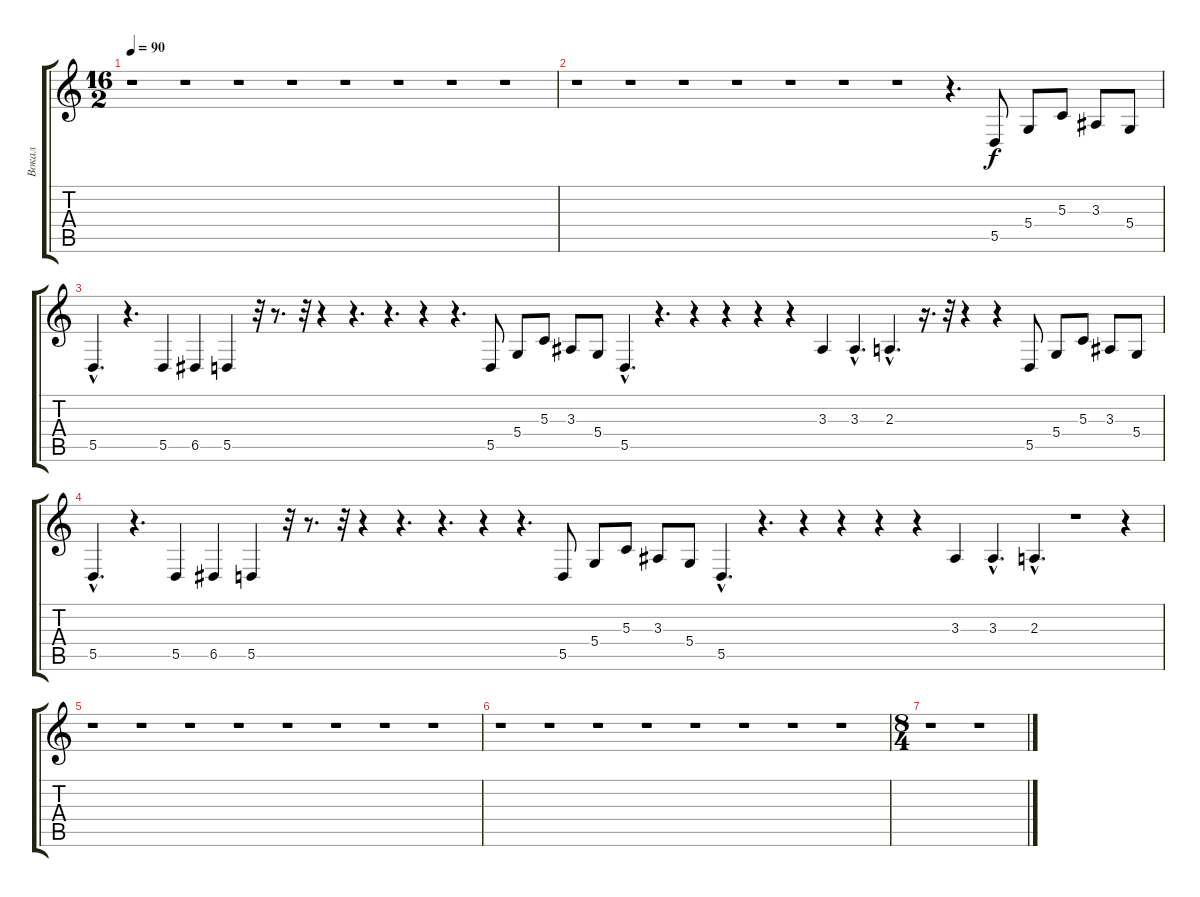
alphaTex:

\track ("Вокал" "Вокал") {instrument choiraahs}
\staff {score tabs}
\tuning (E4 B3 G3 D3 A2 E2) {hide}
\ts (16 2)
\tempo 90
\clef g2
\ks c
r.1{dy f} r.1 r.1 r.1 r.1 r.1 r.1 r.1 |
r.1 r.1 r.1 r.1 r.1 r.1 r.1 r.4{d} 5.5.8 5.4.8 5.3.8 3.3.8 5.4.8 |
5.5{hac}.4{d} r.4{d} 5.5.4 6.5.4 5.5.4 r.32 r.8{d} r.32 r.4 r.4{d} r.4{d} r.4 r.4{d} 5.5.8 5.4.8 5.3.8 3.3.8 5.4.8 5.5{hac}.4{d} r.4{d} r.4 r.4 r.4 r.4 3.3.4 3.3{hac}.4{d} 2.3{hac}.4{d} r.16{d} r.32 r.4 r.4 5.5.8 5.4.8 5.3.8 3.3.8 5.4.8 |
5.5{hac}.4{d} r.4{d} 5.5.4 6.5.4 5.5.4 r.32 r.8{d} r.32 r.4 r.4{d} r.4{d} r.4 r.4{d} 5.5.8 5.4.8 5.3.8 3.3.8 5.4.8 5.5{hac}.4{d} r.4{d} r.4 r.4 r.4 r.4 3.3.4 3.3{hac}.4{d} 2.3{hac}.4{d} r.1 r.4 |
r.1 r.1 r.1 r.1 r.1 r.1 r.1 r.1 |
r.1 r.1 r.1 r.1 r.1 r.1 r.1 r.1 |
\ts (8 4)
r.1 r.1
